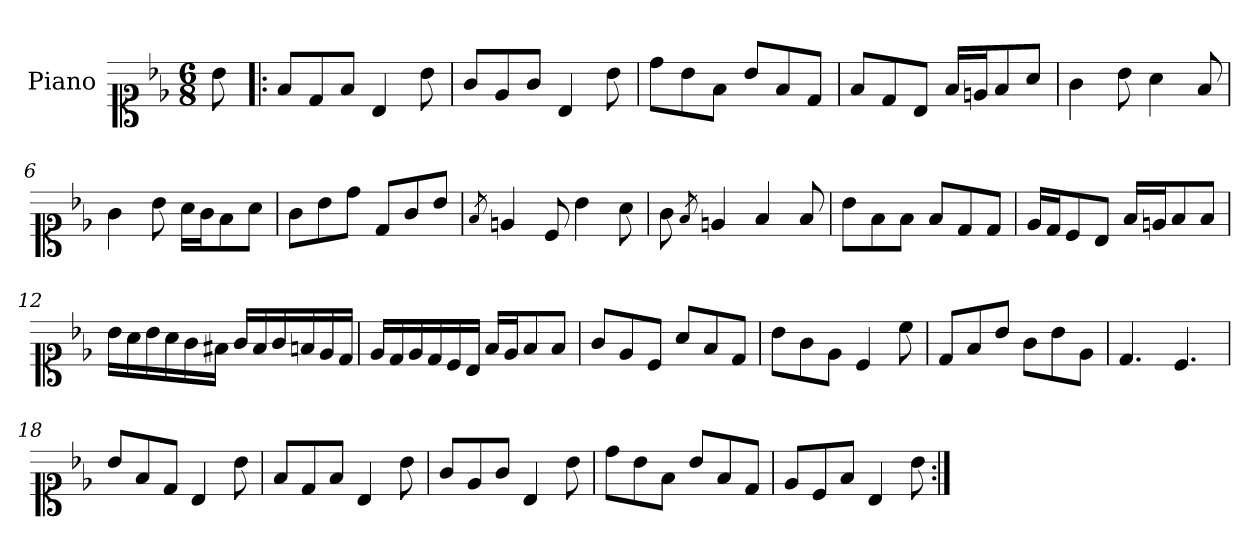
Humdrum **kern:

**kern
*part1
*staff1
*I"Piano
*I'Pno.
*clefC1
*k[b-e-]
*M6/8
=
8b-\
=1!|:
8f/L
8d/
8f/J
4B-/
8b-\
=2
8g/L
8e-/
8g/J
4B-/
8b-\
=3
8dd\L
8b-\
8f\J
8b-/L
8f/
8d/J
=4
8f/L
8d/
8B-/J
16f/LL
16en/J
8f/
8a/J
=5
4g\
8b-\
4a\
8f/
=6
4g\
8b-\
16a\LL
16g\J
8f\
8a\J
=7
8g\L
8b-\
8dd\J
8d/L
8g/
8b-/J
=8
8qf/
4en/
8c/
4b-\
8a\
=9
8g\
8qf/
4en/
4f/
8f/
=10
8b-\L
8f\
8f\J
8f/L
8d/
8d/J
=11
16e-/LL
16d/J
8c/
8B-/J
16f/LL
16en/J
8f/
8f/J
=12
16b-\LL
16a\
16b-\
16a\
16g\
16f#X\JJ
16g/LL
16f#/
16g/
16fn/
16e-/
16d/JJ
=13
16e-/LL
16d/
16e-/
16d/
16c/
16B-/JJ
16f/LL
16e-/J
8f/
8f/J
=14
8g/L
8e-/
8c/J
8a/L
8f/
8d/J
=15
8b-\L
8g\
8e-\J
4c/
8cc\
=16
8d/L
8f/
8b-/J
8g\L
8b-\
8e-\J
=17
4.d/
4.c/
=18
8b-/L
8f/
8d/J
4B-/
8b-\
=19
8f/L
8d/
8f/J
4B-/
8b-\
=20
8g/L
8e-/
8g/J
4B-/
8b-\
=21
8dd\L
8b-\
8f\J
8b-/L
8f/
8d/J
=22
8e-/L
8c/
8f/J
4B-/
8b-\
=:|!
*-
